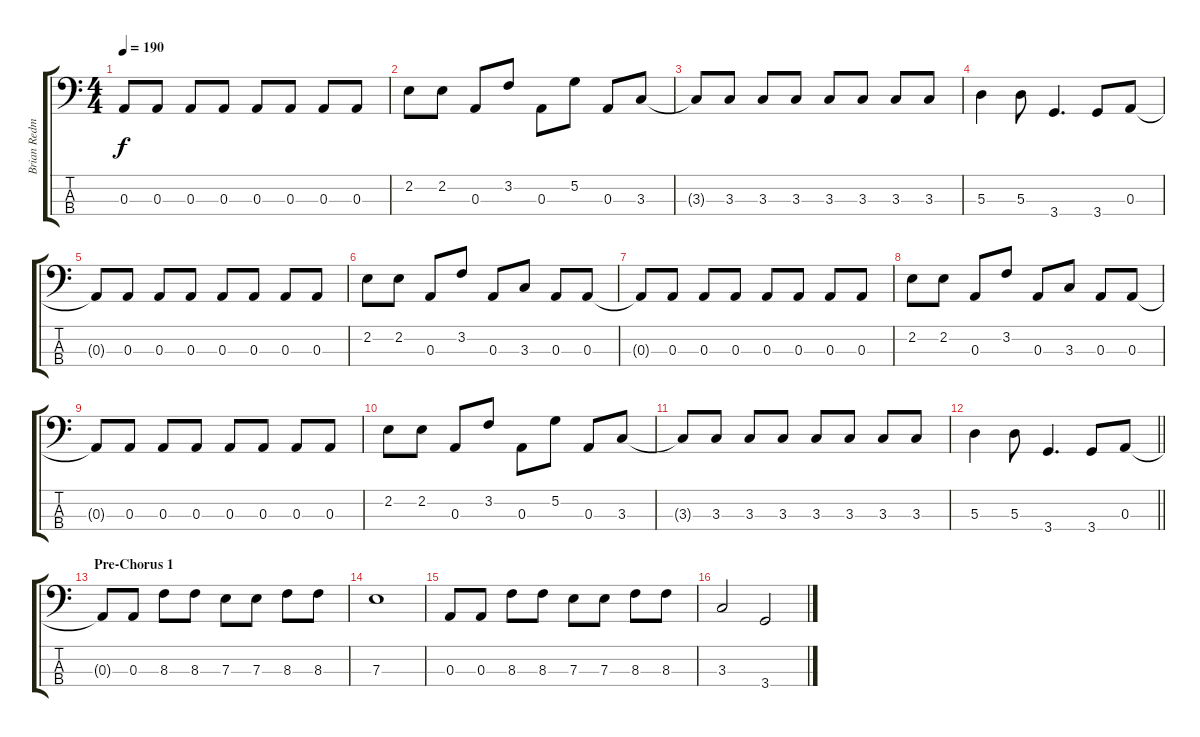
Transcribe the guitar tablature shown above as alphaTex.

\track ("Brian Redman" "Brian Redm") {instrument electricbassfinger}
\staff {score tabs}
\tuning (G2 D2 A1 E1) {hide}
\ts (4 4)
\tempo 190
\clef f4
\ks c
0.3{t}.8{dy f} 0.3.8 0.3.8 0.3.8 0.3.8 0.3.8 0.3.8 0.3.8 |
2.2.8 2.2.8 0.3.8 3.2.8 0.3.8 5.2.8 0.3.8 3.3.8 |
3.3{t}.8 3.3.8 3.3.8 3.3.8 3.3.8 3.3.8 3.3.8 3.3.8 |
5.3.4 5.3.8 3.4.4{d} 3.4.8 0.3.8 |
0.3{t}.8 0.3.8 0.3.8 0.3.8 0.3.8 0.3.8 0.3.8 0.3.8 |
2.2.8 2.2.8 0.3.8 3.2.8 0.3.8 3.3.8 0.3.8 0.3.8 |
0.3{t}.8 0.3.8 0.3.8 0.3.8 0.3.8 0.3.8 0.3.8 0.3.8 |
2.2.8 2.2.8 0.3.8 3.2.8 0.3.8 3.3.8 0.3.8 0.3.8 |
0.3{t}.8 0.3.8 0.3.8 0.3.8 0.3.8 0.3.8 0.3.8 0.3.8 |
2.2.8 2.2.8 0.3.8 3.2.8 0.3.8 5.2.8 0.3.8 3.3.8 |
3.3{t}.8 3.3.8 3.3.8 3.3.8 3.3.8 3.3.8 3.3.8 3.3.8 |
\barLineRight lightlight
5.3.4 5.3.8 3.4.4{d} 3.4.8 0.3.8 |
\section ("" "Pre-Chorus 1")
0.3{t}.8 0.3.8 8.3.8 8.3.8 7.3.8 7.3.8 8.3.8 8.3.8 |
7.3.1 |
0.3.8 0.3.8 8.3.8 8.3.8 7.3.8 7.3.8 8.3.8 8.3.8 |
3.3.2 3.4.2
